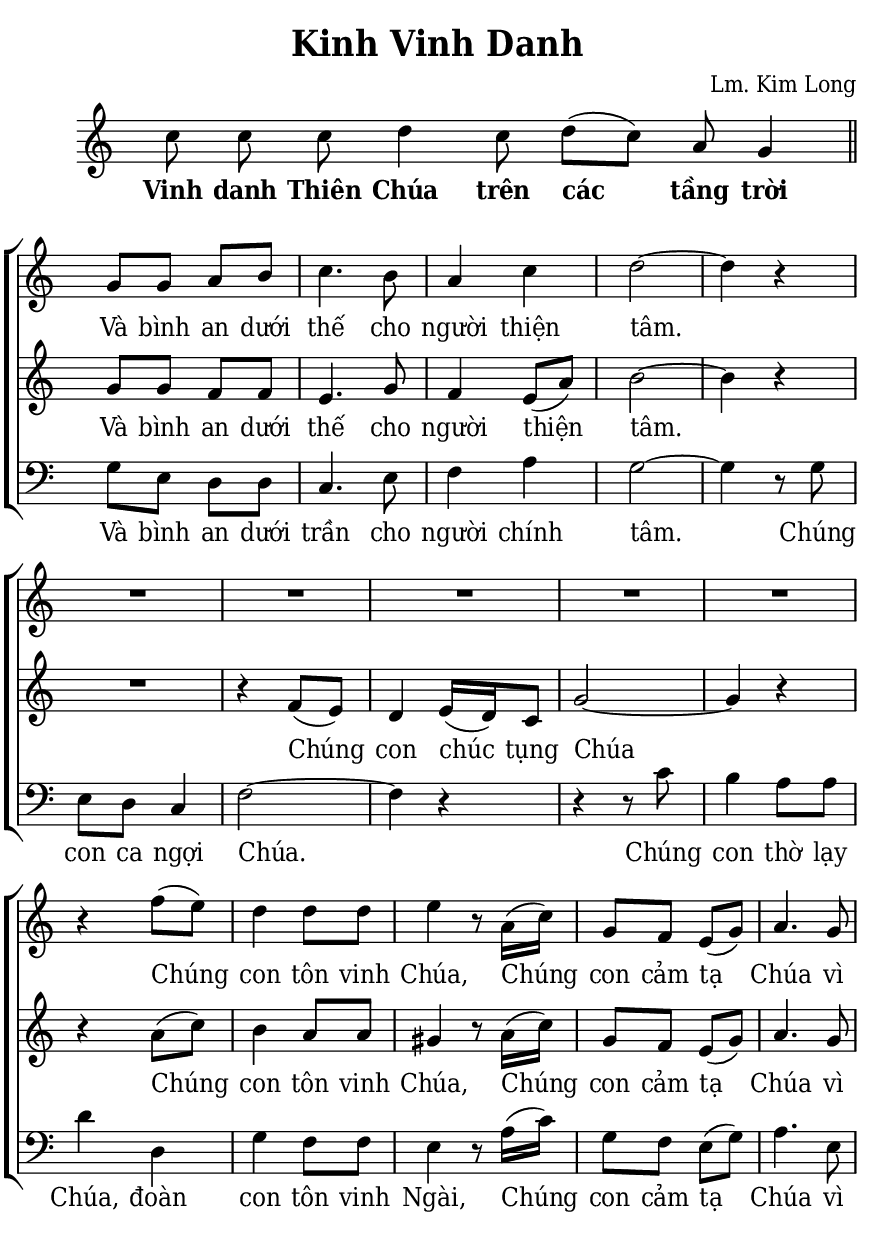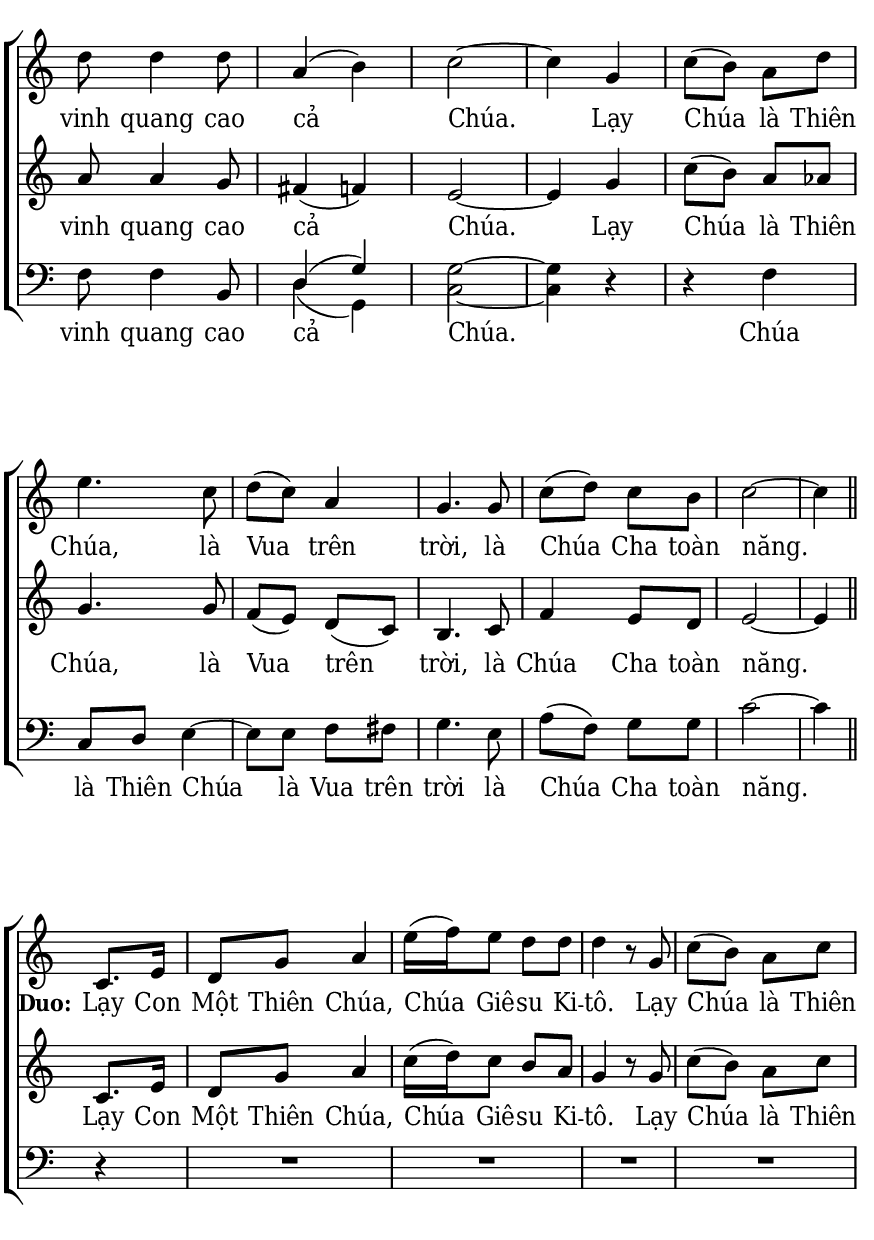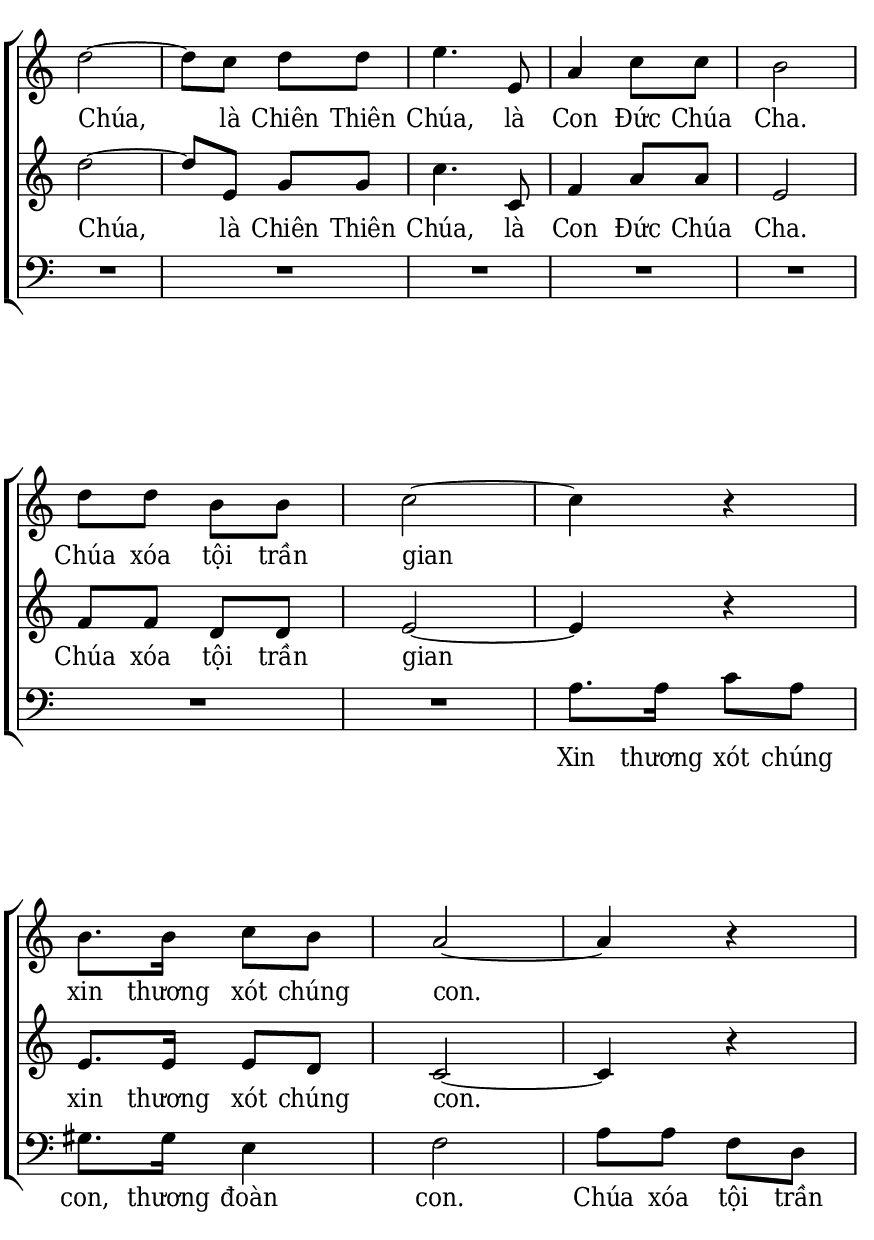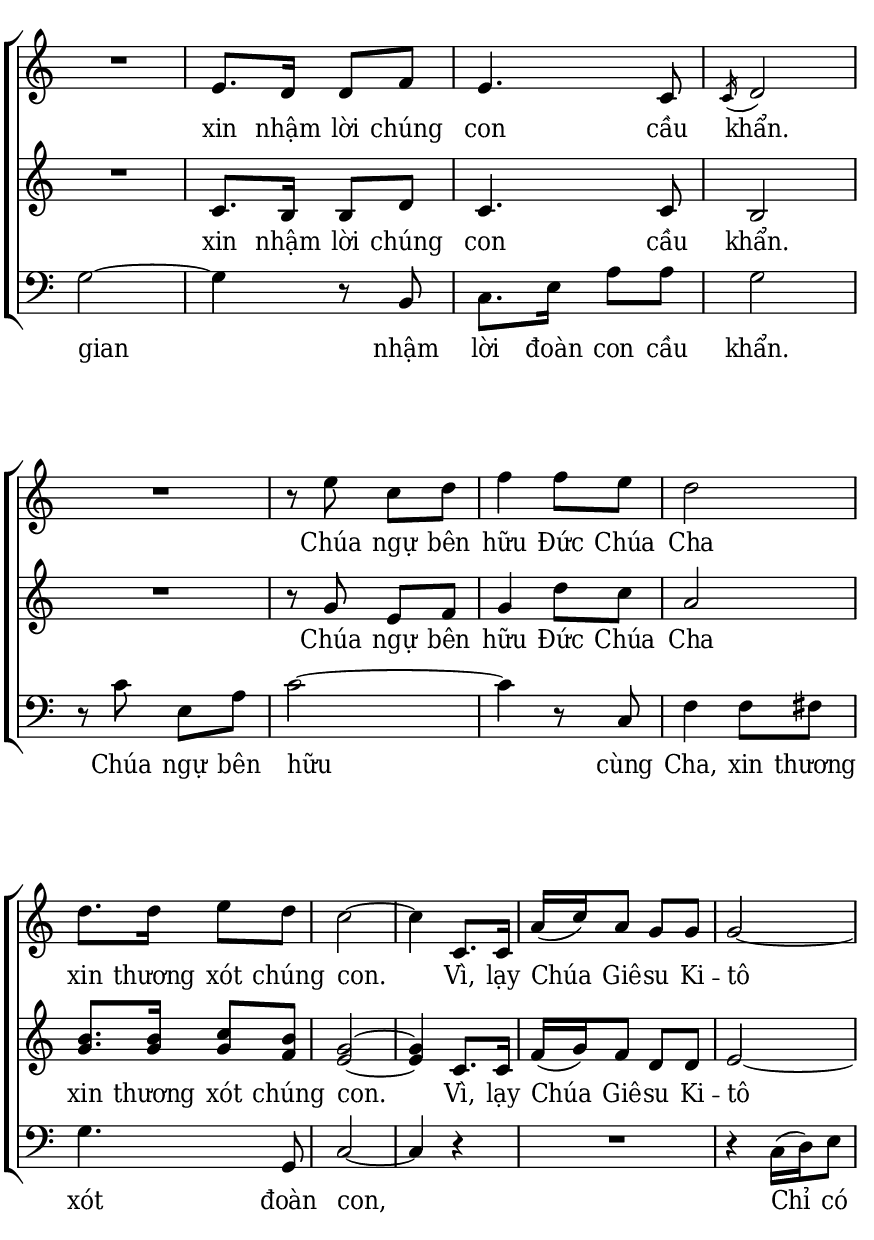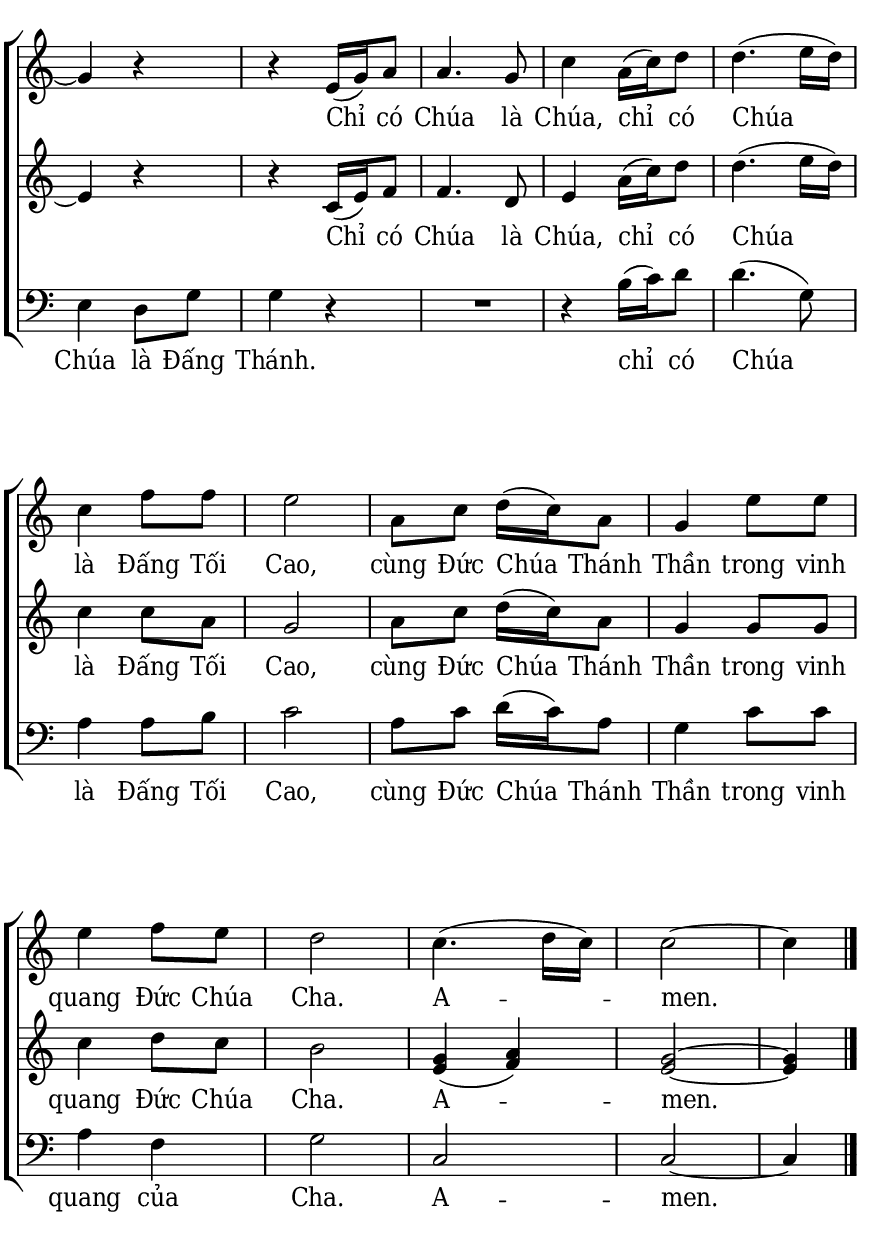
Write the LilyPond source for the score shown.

% Cài đặt chung
\version "2.22.1"
\include "english.ly"

\header {
  title = "Kinh Vinh Danh"
  composer = "Lm. Kim Long"
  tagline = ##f
}

% Nhạc điệp khúc
nhacXuong = \relative c'' {
  \override Score.BarLine.break-visibility = ##(#f #f #f)
  \autoBeamOff
  c8 c c d4 c8 d ([c]) a g4
  \override Score.BarLine.break-visibility = ##(#t #f #f)
  \bar "||"
}

nhacDiepKhucSop = \relative c'' {
  g8 g a b |
  c4. b8 |
  a4 c |
  d2 ~ |
  d4 r |
  R2*5
  r4 f8 (e) |
  d4 d8 d |
  e4 r8 a,16 (c) |
  g8 f e (g) |
  a4. g8 |
  d' d4 d8 |
  a4 (b) |
  c2 ~ |
  c4 g |
  c8 (b) a d |
  e4. c8 |
  d (c) a4 |
  g4. g8 |
  c (d) c b |
  c2 ~ |
  c4 \bar "||" \break
  
  c,8. e16 |
  d8 g a4 |
  e'16 (f) e8 d d |
  d4 r8 g, |
  c (b) a c |
  d2 ~ |
  d8 c d d |
  e4. e,8 |
  a4 c8 c |
  b2 \break
  
  d8 d b b |
  c2 ~ |
  c4 r |
  b8. b16 c8 b |
  a2 ~ |
  a4 r |
  R2
  e8. d16 d8 f |
  e4. c8 |
  \slashedGrace { c16 ( } d2) |
  R2
  r8 e' c d |
  f4 f8 e |
  d2 |
  d8. d16 e8 d |
  c2 ~ |
  c4 c,8. c16 |
  a' (c) a8 g g |
  g2 ~ |
  g4 r |
  r e16 (g) a8 |
  a4. g8 |
  c4 a16 (c) d8 |
  d4. (e16 d) |
  c4 f8 f |
  e2 |
  a,8 c d16 (c) a8 |
  g4 e'8 e |
  e4 f8 e |
  d2 |
  c4. (d16 c) |
  c2 ~ |
  c4 \bar "|."
}

nhacDiepKhucAlto = \relative c'' {
  g8 g f f |
  e4. g8 |
  f4 e8 (a) |
  b2 ~ |
  b4 r |
  R2
  r4 f8 (e) |
  d4 e16 (d) c8 |
  g'2 ~ |
  g4 r |
  r a8 (c) |
  b4 a8 a |
  gs4 r8 a16 (c) |
  g8 f e (g) |
  a4. g8 |
  a a4 g8 |
  fs4 (f!) |
  e2 ~ |
  e4 g |
  c8 (b) a af |
  g4. g8 |
  f (e) d (c) |
  b4. c8 |
  f4 e8 d |
  e2 ~ |
  e4
  
  c8. e16 |
  d8 g a4 |
  c16 (d) c8 b a |
  g4 r8 g |
  c (b) a c |
  d2 ~ |
  d8 e, g g |
  c4. c,8 |
  f4 a8 a |
  e2 |
  f8 f d d |
  e2 ~ |
  e4 r |
  e8. e16 e8 d |
  c2 ~ |
  c4 r |
  R2
  c8. b16 b8 d |
  c4. c8 |
  b2 |
  R2
  r8 g' e f |
  g4 d'8 c |
  a2 |
  <b g>8. <b g>16 <c g>8 <b f> |
  <g e>2 ~ |
  <g e>4 c,8. c16 |
  f (g) f8 d d |
  e2 ~ |
  e4 r |
  r c16 (e) f8 |
  f4. d8 |
  e4 a16 (c) d8 |
  d4. (e16 d) |
  c4 c8 a |
  g2 |
  a8 c d16 (c) a8 |
  g4 g8 g |
  c4 d8 c |
  b2 |
  <g e>4 (<a f>) |
  <g e>2 ~ |
  <g e>4
}

nhacDiepKhucBas = \relative c' {
  g8 e d d |
  c4. e8 |
  f4 a |
  g2 ~ |
  g4 r8 g |
  e d c4 |
  f2 ~ |
  f4 r |
  r r8 c' |
  b4 a8 a |
  d4 d, |
  g f8 f |
  e4 r8 a16 (c) |
  g8 f e (g) |
  a4. e8 |
  f f4 b,8 |
  <<
    {
      \voiceOne
      d4 (g)
      \stemDown g2 ~ |
      g4
    }
    \new Voice = "splitpart" {
      \voiceTwo
      d4 (g,) |
      c2 ~ |
      c4
    }
  >>
  \oneVoice
  r4 |
  r f |
  c8 d e4 ~ |
  e8 e f fs |
  g4. e8 |
  a (f) g g |
  c2 ~ |
  c4
  
  r4
  R2*9
  
  R2*2
  a8. a16 c8 a |
  gs8. gs16 e4 |
  f2 |
  a8 a f d |
  g2 ~ |
  g4 r8 b, |
  c8. e16 a8 a |
  g2 |
  r8 c e, a |
  c2 ~ |
  c4 r8 c, |
  f4 f8 fs |
  g4. g,8 |
  c2 ~ |
  c4 r |
  R2
  r4 c16 (d) e8 |
  e4 d8 g |
  g4 r |
  R2
  r4 b16 (c) d8 |
  d4. (g,8) |
  a4 a8 b |
  c2 |
  a8 c d16 (c) a8 |
  g4 c8 c |
  a4 f |
  g2 |
  c, |
  c ~ |
  c4
}

% Lời điệp khúc
loiXuong = \lyricmode {
  \override Lyrics.LyricText.font-series = #'bold
  Vinh danh Thiên Chúa trên các tầng trời
}

loiDiepKhucSop = \lyricmode {
  Và bình an dưới thế cho người thiện tâm.
  Chúng con tôn vinh Chúa,
  Chúng con cảm tạ Chúa vì vinh quang cao cả Chúa.
  Lạy Chúa là Thiên Chúa, là Vua trên trời,
  là Chúa Cha toàn năng.
  \set stanza = "Duo:"
  Lạy Con Một Thiên Chúa,
  Chúa Giê -- su Ki -- tô.
  Lạy Chúa là Thiên Chúa, là Chiên Thiên Chúa,
  là Con Đức Chúa Cha.
  Chúa xóa tội trần gian
  xin thương xót chúng con.
  xin nhậm lời chúng con cầu khẩn.
  Chúa ngự bên hữu Đức Chúa Cha
  xin thương xót chúng con.
  Vì, lạy Chúa Giê -- su Ki -- tô
  Chỉ có Chúa là Chúa,
  chỉ có Chúa là Đấng Tối Cao,
  cùng Đức Chúa Thánh Thần trong vinh quang Đức Chúa Cha.
  A -- men.
}

loiDiepKhucAlto = \lyricmode {
  Và bình an dưới thế cho người thiện tâm.
  Chúng con chúc tụng Chúa
  Chúng con tôn vinh Chúa,
  Chúng con cảm tạ Chúa vì vinh quang cao cả Chúa.
  Lạy Chúa là Thiên Chúa, là Vua trên trời,
  là Chúa Cha toàn năng.
  Lạy Con Một Thiên Chúa,
  Chúa Giê -- su Ki -- tô.
  Lạy Chúa là Thiên Chúa, là Chiên Thiên Chúa,
  là Con Đức Chúa Cha.
  Chúa xóa tội trần gian
  xin thương xót chúng con.
  xin nhậm lời chúng con cầu khẩn.
  Chúa ngự bên hữu Đức Chúa Cha
  xin thương xót chúng con.
  Vì, lạy Chúa Giê -- su Ki -- tô
  Chỉ có Chúa là Chúa,
  chỉ có Chúa là Đấng Tối Cao,
  cùng Đức Chúa Thánh Thần trong vinh quang Đức Chúa Cha.
  A -- men.
}

loiDiepKhucBas = \lyricmode {
  Và bình an dưới trần cho người chính tâm.
  Chúng con ca ngợi Chúa.
  Chúng con thờ lạy Chúa,
  đoàn con tôn vinh Ngài,
  Chúng con cảm tạ Chúa vì vinh quang cao cả Chúa.
  Chúa là Thiên Chúa là Vua trên trời
  là Chúa Cha toàn năng.
  Xin thương xót chúng con, thương đoàn con.
  Chúa xóa tội trần gian nhậm lời đoàn con cầu khẩn.
  Chúa ngự bên hữu cùng Cha,
  xin thương xót đoàn con,
  Chỉ có Chúa là Đấng Thánh.
  chỉ có Chúa là Đấng Tối Cao,
  cùng Đức Chúa Thánh Thần trong vinh quang của Cha.
  A -- men.
}

% Dàn trang
\paper {
  #(set-paper-size "a5")
  top-margin = 3\mm
  bottom-margin = 3\mm
  left-margin = 3\mm
  right-margin = 3\mm
  #(define fonts
	 (make-pango-font-tree "Deja Vu Serif Condensed"
	 		       "Deja Vu Serif Condensed"
			       "Deja Vu Serif Condensed"
			       (/ 20 20)))
  print-page-number = ##f
  page-count = 5
}

TongNhip = {
  \key c \major \time 2/4
  \set Timing.beamExceptions = #'()
  \set Timing.baseMoment = #(ly:make-moment 1/4)
}

\score {
  \new ChoirStaff <<
    \new Staff <<
        \clef treble
        \new Voice = beSop {
          \TongNhip \nhacXuong
        }
        \new Lyrics \lyricsto beSop \loiXuong
    >>
  >>
  \layout {
    indent = #10
    ragged-right = ##f
    \override Staff.TimeSignature.transparent = ##t
    \override Lyrics.LyricSpace.minimum-distance = #1
    \override Score.BarNumber.break-visibility = ##(#f #f #f)
    \override Score.SpacingSpanner.uniform-stretching = ##t
  }
}

\score {
  \new ChoirStaff <<
    \new Staff <<
        \clef treble
        \new Voice = beSop {
          \TongNhip \nhacDiepKhucSop
        }
        \new Lyrics \lyricsto beSop \loiDiepKhucSop
    >>
    \new Staff <<
        \clef treble
        \new Voice = beAlto {
          \TongNhip \nhacDiepKhucAlto
        }
        \new Lyrics \lyricsto beAlto \loiDiepKhucAlto
    >>
    \new Staff <<
        \clef bass
        \new Voice = beBas {
          \TongNhip \nhacDiepKhucBas
        }
        \new Lyrics \lyricsto beBas \loiDiepKhucBas
    >>
  >>
  \layout {
    indent = #0
    \override Staff.TimeSignature.transparent = ##t
    \override Lyrics.LyricSpace.minimum-distance = #1
    \override Score.BarNumber.break-visibility = ##(#f #f #f)
    \override Score.SpacingSpanner.uniform-stretching = ##t
  }
}
